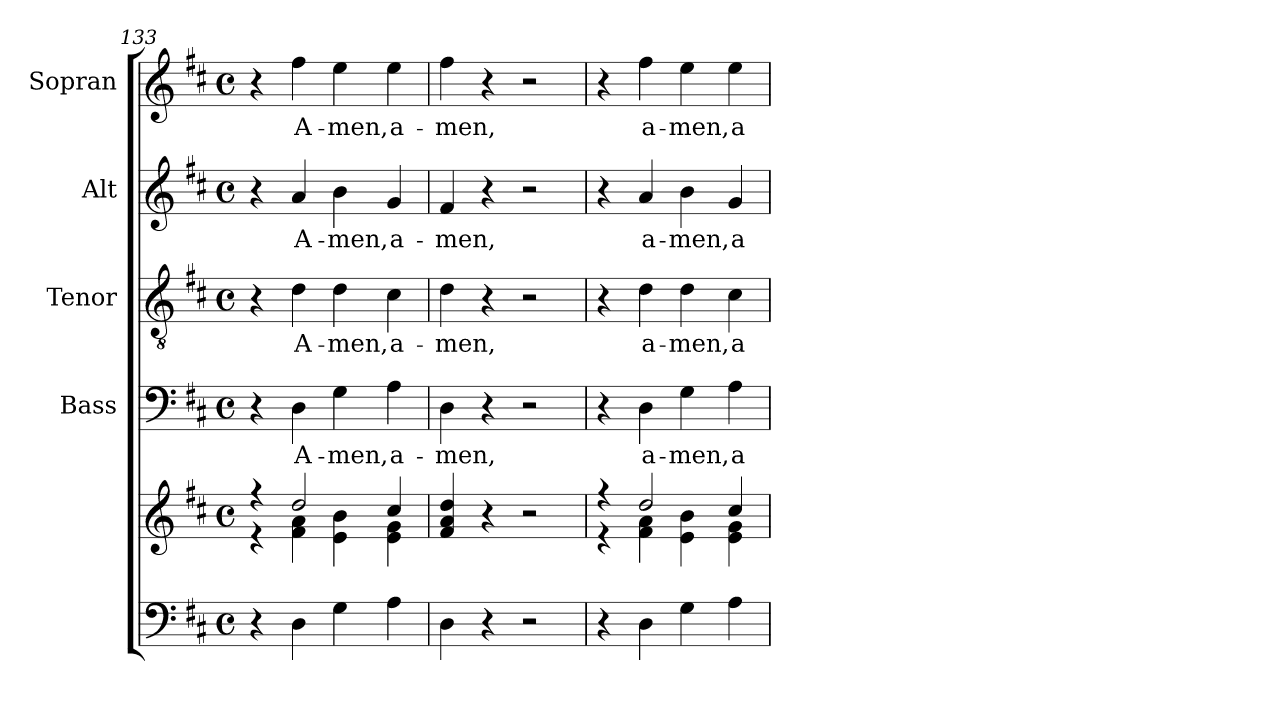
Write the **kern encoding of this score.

**kern	**kern	**kern	**text	**kern	**text	**kern	**text	**kern	**text
*part5	*part5	*part4	*part4	*part3	*part3	*part2	*part2	*part1	*part1
*staff6	*staff5	*staff4	*staff4	*staff3	*staff3	*staff2	*staff2	*staff1	*staff1
*	*	*I"Bass	*	*I"Tenor	*	*I"Alt	*	*I"Sopran	*
*	*	*I'B.	*	*I'T.	*	*I'A.	*	*I'S.	*
*clefF4	*clefG2	*clefF4	*	*clefGv2	*	*clefG2	*	*clefG2	*
*k[f#c#]	*k[f#c#]	*k[f#c#]	*	*k[f#c#]	*	*k[f#c#]	*	*k[f#c#]	*
*D:	*D:	*D:	*	*D:	*	*D:	*	*D:	*
*M4/4	*M4/4	*M4/4	*	*M4/4	*	*M4/4	*	*M4/4	*
*met(c)	*met(c)	*met(c)	*	*met(c)	*	*met(c)	*	*met(c)	*
=133	=133	=133	=133	=133	=133	=133	=133	=133	=133
*	*^	*	*	*	*	*	*	*	*
4r	4r	4r	4r	.	4r	.	4r	.	4r	.
!	!	!	!	!LO:LY:b	!	!LO:LY:b	!	!LO:LY:b	!	!LO:LY:b
4D\	2dd/	4f#\ 4a\	4D\	A-	4d\	A-	4a/	A-	4ff#\	A-
!	!	!	!	!LO:LY:b	!	!LO:LY:b	!	!LO:LY:b	!	!LO:LY:b
4G\	.	4e\ 4b\	4G\	-men,	4d\	-men,	4b\	-men,	4ee\	-men,
!	!	!	!	!LO:LY:b	!	!LO:LY:b	!	!LO:LY:b	!	!LO:LY:b
4A\	4cc#/	4e\ 4g\	4A\	a-	4c#\	a-	4g/	a-	4ee\	a-
=134	=134	=134	=134	=134	=134	=134	=134	=134	=134	=134
!	!	!	!	!LO:LY:b	!	!LO:LY:b	!	!LO:LY:b	!	!LO:LY:b
*	*v	*v	*	*	*	*	*	*	*	*
4D\	4f#/ 4a/ 4dd/	4D\	-men,	4d\	-men,	4f#/	-men,	4ff#\	-men,
4r	4r	4r	.	4r	.	4r	.	4r	.
2r	2r	2r	.	2r	.	2r	.	2r	.
=135	=135	=135	=135	=135	=135	=135	=135	=135	=135
*	*^	*	*	*	*	*	*	*	*
4r	4r	4r	4r	.	4r	.	4r	.	4r	.
!	!	!	!	!LO:LY:b	!	!LO:LY:b	!	!LO:LY:b	!	!LO:LY:b
4D\	2dd/	4f#\ 4a\	4D\	a-	4d\	a-	4a/	a-	4ff#\	a-
!	!	!	!	!LO:LY:b	!	!LO:LY:b	!	!LO:LY:b	!	!LO:LY:b
4G\	.	4e\ 4b\	4G\	-men,	4d\	-men,	4b\	-men,	4ee\	-men,
!	!	!	!	!LO:LY:b	!	!LO:LY:b	!	!LO:LY:b	!	!LO:LY:b
4A\	4cc#/	4e\ 4g\	4A\	a-	4c#\	a-	4g/	a-	4ee\	a-
*	*v	*v	*	*	*	*	*	*	*	*
=	=	=	=	=	=	=	=	=	=
*-	*-	*-	*-	*-	*-	*-	*-	*-	*-
